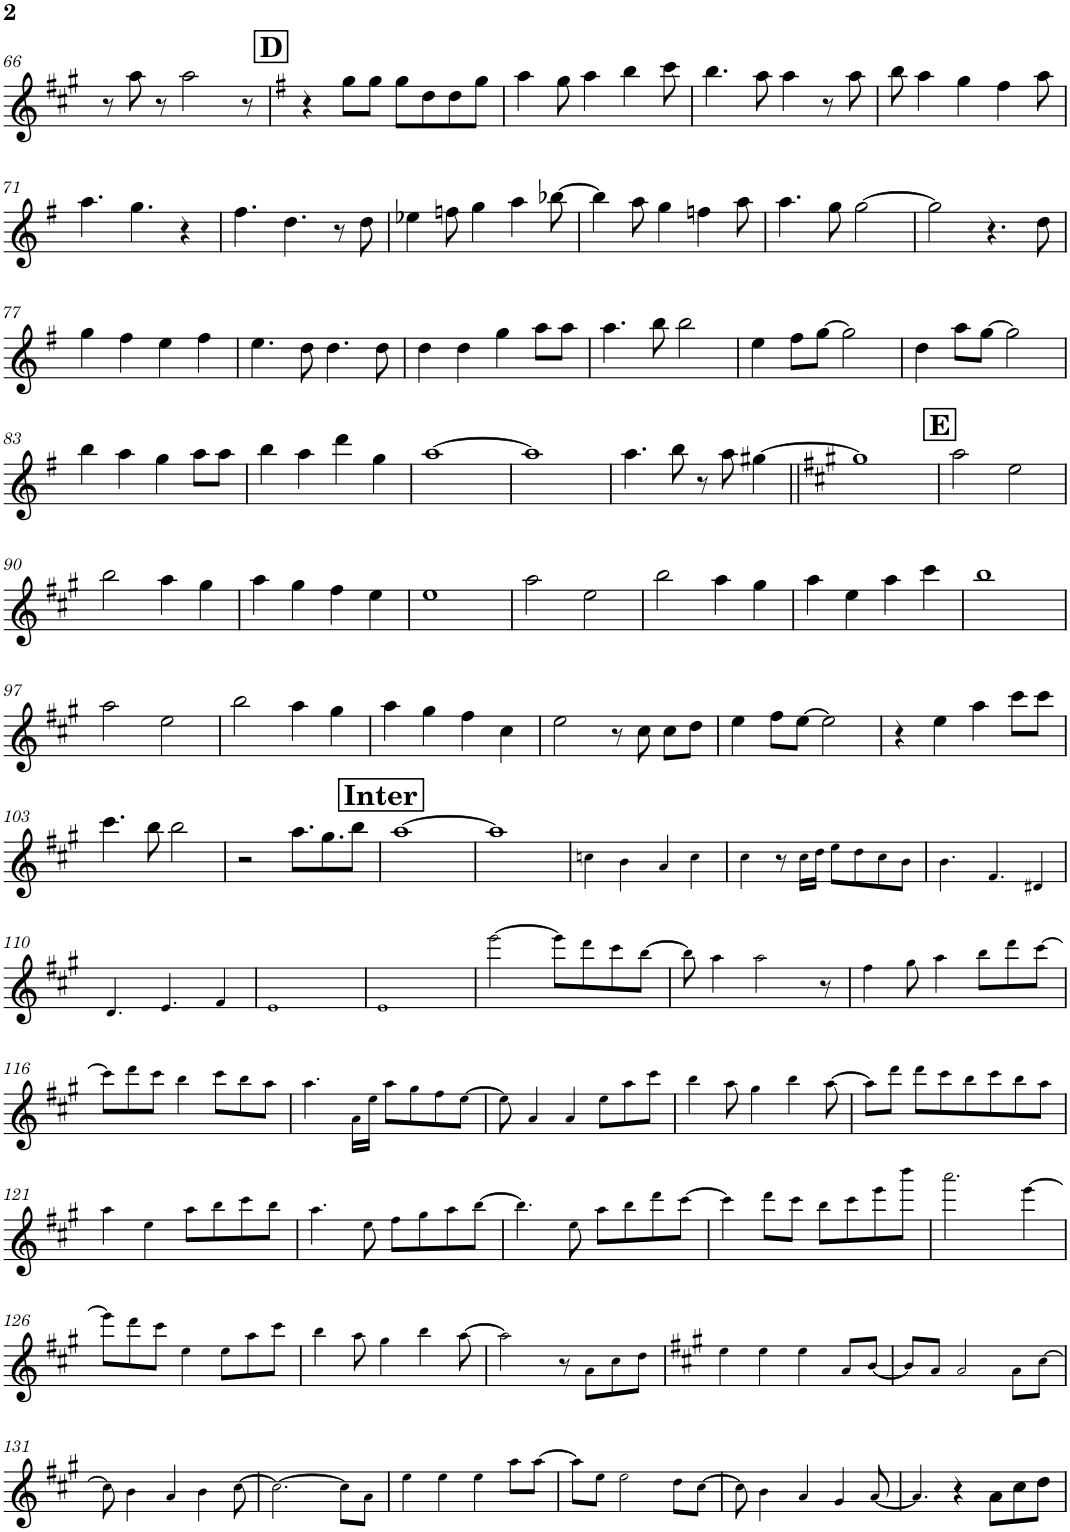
**kern
*part1
*staff1
*I"Piano
*I'Pno.
!!LO:PB:g=z
*clefG2
*k[f#c#g#]
*M4/4
=66
8r
8aa\
8r
2aa\
8r
!!LO:REH:place=s1:a:B:cj:fs=14:t=D
=67
*k[f#]
4r
8gg\L
8gg\J
8gg\L
8dd\
8dd\
8gg\J
=68
4aa\
8gg\
4aa\
4bb\
8ccc\
=69
4.bb\
8aa\
4aa\
8r
8aa\
=70
8bb\
4aa\
4gg\
4ff#\
8aa\
!!LO:LB:g=z
=71
4.aa\
4.gg\
4r
=72
4.ff#\
4.dd\
8r
8dd\
=73
4ee-X\
8ffn\
4gg\
4aa\
[8bb-X\
=74
4bb-\]
8aa\
4gg\
4ffn\
8aa\
=75
4.aa\
8gg\
[2gg\
=76
2gg\]
4.r
8dd\
!!LO:LB:g=z
=77
4gg\
4ff#\
4ee\
4ff#\
=78
4.ee\
8dd\
4.dd\
8dd\
=79
4dd\
4dd\
4gg\
8aa\L
8aa\J
=80
4.aa\
8bb\
2bb\
=81
4ee\
8ff#\L
[8gg\J
2gg\]
=82
4dd\
8aa\L
[8gg\J
2gg\]
!!LO:LB:g=z
=83
4bb\
4aa\
4gg\
8aa\L
8aa\J
=84
4bb\
4aa\
4ddd\
4gg\
=85
[1aa
=86
1aa]
=87
4.aa\
8bb\
8r
8aa\
[4gg#X\
=88||
*k[f#c#g#]
1gg#]
!!LO:REH:place=s1:a:B:cj:fs=14:t=E
=89
2aa\
2ee\
!!LO:LB:g=z
=90
2bb\
4aa\
4gg#\
=91
4aa\
4gg#\
4ff#\
4ee\
=92
1ee
=93
2aa\
2ee\
=94
2bb\
4aa\
4gg#\
=95
4aa\
4ee\
4aa\
4ccc#\
=96
1bb
!!LO:LB:g=z
=97
2aa\
2ee\
=98
2bb\
4aa\
4gg#\
=99
4aa\
4gg#\
4ff#\
4cc#\
=100
2ee\
8r
8cc#\
8cc#\L
8dd\J
=101
4ee\
8ff#\L
[8ee\J
2ee\]
=102
4r
4ee\
4aa\
8ccc#\L
8ccc#\J
!!LO:LB:g=z
=103
4.ccc#\
8bb\
2bb\
=104
2r
8.aa\L
8.gg#\
8bb\J
!!LO:REH:place=s1:a:B:cj:fs=14:t=Inter
=105
[1aa
=106
1aa]
=107
4ccn!\
4b!\
4a!/
4cc!\
=108
4cc#!\
8r
16cc#!\LL
16dd!\JJ
8ee!\L
8dd!\
8cc#!\
8b!\J
=109
4.b!\
4.f#!/
4d#X!/
!!LO:LB:g=z
=110
4.d!/
4.e!/
4f#!/
=111
1e!
=112
1e!
=113
[>2eee!\
8eee!\L]
8ddd!\
8ccc#!\
[>8bb!\J
=114
8bb!\]
4aa!\
2aa!\
8r
=115
4ff#!\
8gg#!\
4aa!\
8bb!\L
8ddd!\
[8ccc#!\J
!!LO:LB:g=z
=116
8ccc#!\L]
8ddd!\
8ccc#!\J
4bb!\
8ccc#!\L
8bb!\
8aa!\J
=117
4.aa!\
16a!\LL
16ee!\JJ
8aa!\L
8gg#!\
8ff#!\
[>8ee!\J
=118
8ee!\]
4a!/
4a!/
8ee!\L
8aa!\
8ccc#!\J
=119
4bb!\
8aa!\
4gg#!\
4bb!\
[>8aa!\
=120
8aa!\L]
8ddd!\J
8ddd!\L
8ccc#!\
8bb!\
8ccc#!\
8bb!\
8aa!\J
!!LO:LB:g=z
=121
4aa!\
4ee!\
8aa!\L
8bb!\
8ccc#!\
8bb!\J
=122
4.aa!\
8ee!\
8ff#!\L
8gg#!\
8aa!\
[>8bb!\J
=123
4.bb!\]
8ee!\
8aa!\L
8bb!\
8ddd!\
[8ccc#!\J
=124
4ccc#!\]
8ddd!\L
8ccc#!\J
8bb!\L
8ccc#!\
8eee!\
8bbb!\J
=125
2.aaa!\
[>4eee!\
!!LO:LB:g=z
=126
8eee!\L]
8ddd!\
8ccc#!\J
4ee!\
8ee!\L
8aa!\
8ccc#!\J
=127
4bb!\
8aa!\
4gg#!\
4bb!\
[>8aa!\
=128
2aa!\]
8r
8a!\L
8cc#!\
8dd!\J
=129
*k[f#c#g#]
4ee!\
4ee!\
4ee!\
8a!/L
[8b!/J
=130
8b!/L]
8a!/J
2a!/
8a!\L
[8cc#!\J
!!LO:LB:g=z
=131
8cc#!\]
4b!\
4a!/
4b!\
[8cc#!\
=132
2.cc#!\_
8cc#!\L]
8a!\J
=133
4ee!\
4ee!\
4ee!\
8aa!\L
[8aa!\J
=134
8aa!\L]
8ee!\J
2ee!\
8dd!\L
[8cc#!\J
=135
8cc#!\]
4b!\
4a!/
4g#!/
[8a!/
=136
4.a!/]
4r
8a\L
8cc#\
8dd\J
=
*-
